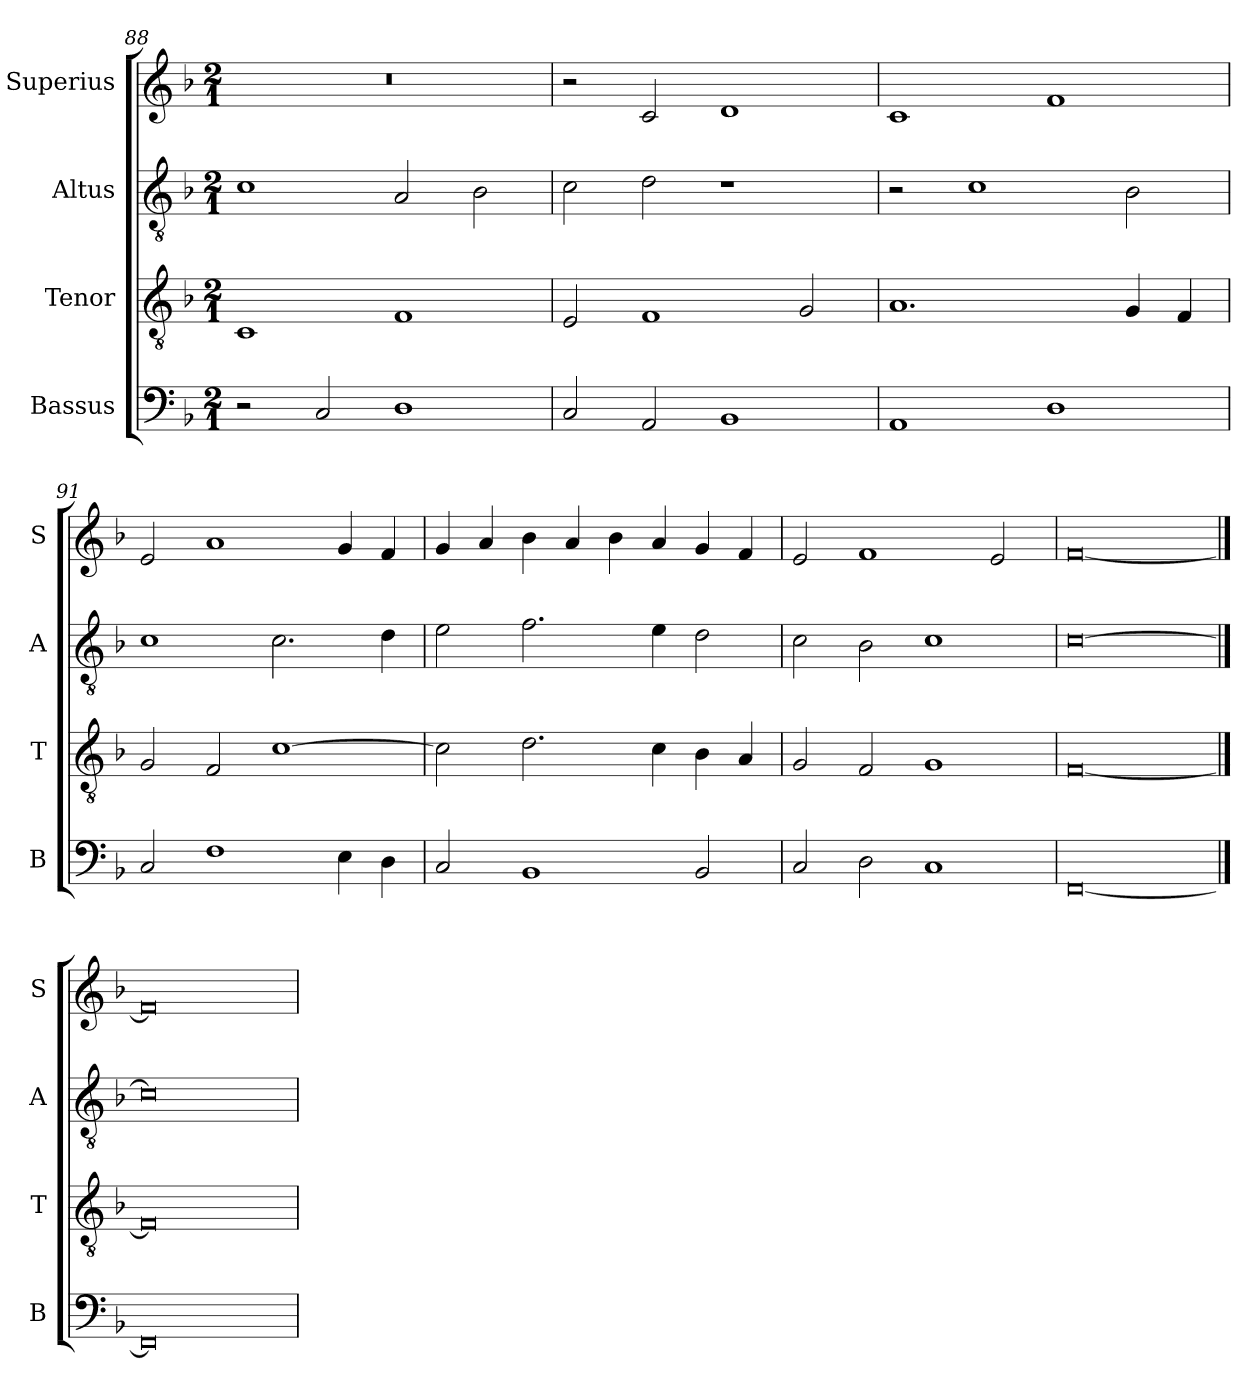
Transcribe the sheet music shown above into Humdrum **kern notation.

**kern	**kern	**kern	**kern
*part4	*part3	*part2	*part1
*staff4	*staff3	*staff2	*staff1
*I"Bassus	*I"Tenor	*I"Altus	*I"Superius
*I'B	*I'T	*I'A	*I'S
*clefF4	*clefGv2	*clefGv2	*clefG2
*k[b-]	*k[b-]	*k[b-]	*k[b-]
*F:	*F:	*F:	*F:
*M2/1	*M2/1	*M2/1	*M2/1
=88	=88	=88	=88
2r	1C	1c	0r
2C	.	.	.
1D	1F	2A	.
.	.	2B-	.
=89	=89	=89	=89
2C	2E	2c	2r
2AA	1F	2d	2c
1BB-	.	1r	1d
.	2G	.	.
=90	=90	=90	=90
1AA	1.A	2r	1c
.	.	1c	.
1D	.	.	1f
.	4G	2B-	.
.	4F	.	.
=91	=91	=91	=91
2C	2G	1c	2e
1F	2F	.	1a
.	[1c	2.c	.
4E	.	.	4g
4D	.	4d	4f
=92	=92	=92	=92
2C	2c]	2e	4g
.	.	.	4a
1BB-	2.d	2.f	4b-
.	.	.	4a
.	.	.	4b-
.	4c	4e	4a
2BB-	4B-	2d	4g
.	4A	.	4f
=93	=93	=93	=93
2C	2G	2c	2e
2D	2F	2B-	1f
1C	1G	1c	.
.	.	.	2e
=94	=94	=94	=94
[0FF	[0F	[0c	[0f
==95	==95	==95	==95
0FF]	0F]	0c]	0f]
=	=	=	=
*-	*-	*-	*-
